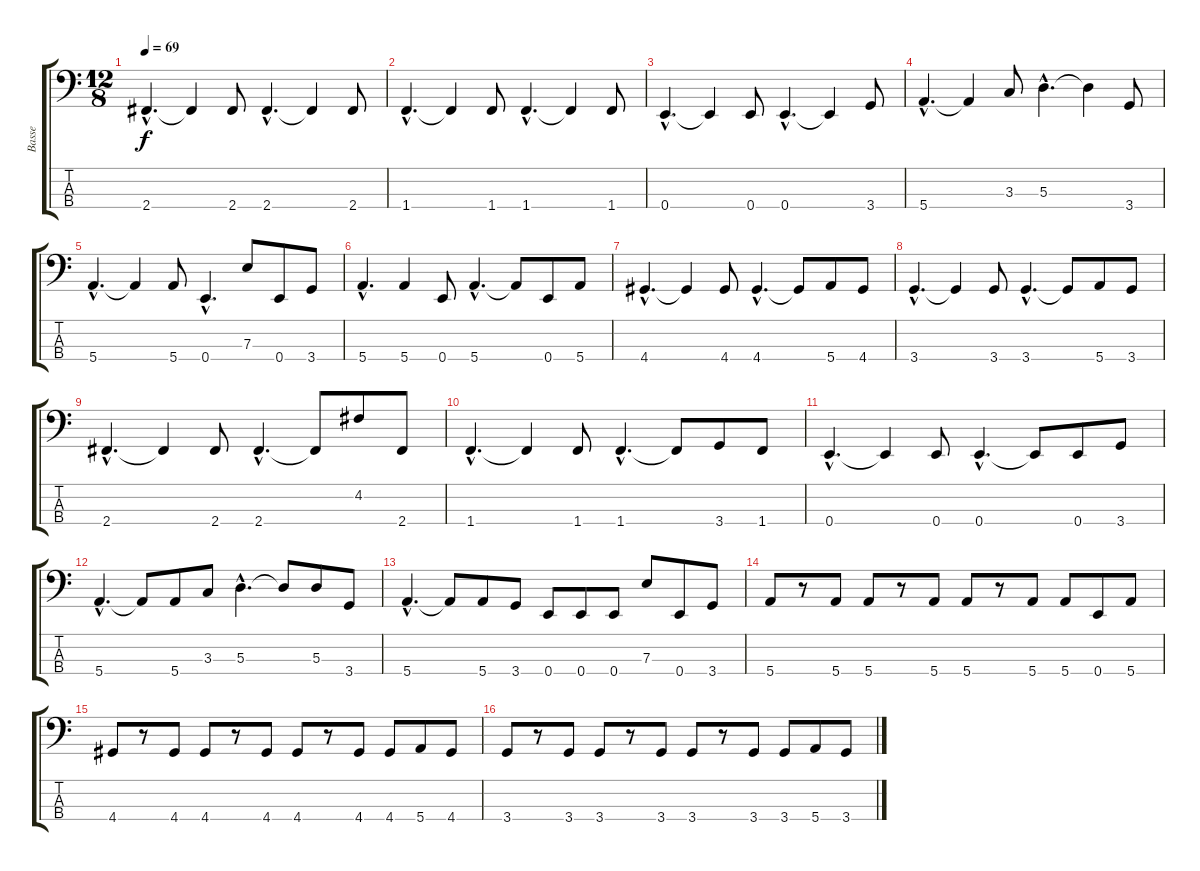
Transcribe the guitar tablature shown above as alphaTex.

\track ("Basse" "Basse") {instrument electricbassfinger}
\staff {score tabs}
\tuning (G2 D2 A1 E1) {hide}
\ts (12 8)
\tempo 69
\clef f4
\ks c
2.4{hac}.4{d dy f} 2.4{t}.4 2.4.8 2.4{hac}.4{d} 2.4{t}.4 2.4.8 |
1.4{hac}.4{d} 1.4{t}.4 1.4.8 1.4{hac}.4{d} 1.4{t}.4 1.4.8 |
0.4{hac}.4{d} 0.4{t}.4 0.4.8 0.4{hac}.4{d} 0.4{t}.4 3.4.8 |
5.4{hac}.4{d} 5.4{t}.4 3.3.8 5.3{hac}.4{d} 5.3{t}.4 3.4.8 |
5.4{hac}.4{d} 5.4{t}.4 5.4.8 0.4{hac}.4{d} 7.3.8 0.4.8 3.4.8 |
5.4{hac}.4{d} 5.4.4 0.4.8 5.4{hac}.4{d} 5.4{t}.8 0.4.8 5.4.8 |
4.4{hac}.4{d} 4.4{t}.4 4.4.8 4.4{hac}.4{d} 4.4{t}.8 5.4.8 4.4.8 |
3.4{hac}.4{d} 3.4{t}.4 3.4.8 3.4{hac}.4{d} 3.4{t}.8 5.4.8 3.4.8 |
2.4{hac}.4{d} 2.4{t}.4 2.4.8 2.4{hac}.4{d} 2.4{t}.8 4.2.8 2.4.8 |
1.4{hac}.4{d} 1.4{t}.4 1.4.8 1.4{hac}.4{d} 1.4{t}.8 3.4.8 1.4.8 |
0.4{hac}.4{d} 0.4{t}.4 0.4.8 0.4{hac}.4{d} 0.4{t}.8 0.4.8 3.4.8 |
5.4{hac}.4{d} 5.4{t}.8 5.4.8 3.3.8 5.3{hac}.4{d} 5.3{t}.8 5.3.8 3.4.8 |
5.4{hac}.4{d} 5.4{t}.8 5.4.8 3.4.8 0.4.8 0.4.8 0.4.8 7.3.8 0.4.8 3.4.8 |
5.4.8 r.8 5.4.8 5.4.8 r.8 5.4.8 5.4.8 r.8 5.4.8 5.4.8 0.4.8 5.4.8 |
4.4.8 r.8 4.4.8 4.4.8 r.8 4.4.8 4.4.8 r.8 4.4.8 4.4.8 5.4.8 4.4.8 |
3.4.8 r.8 3.4.8 3.4.8 r.8 3.4.8 3.4.8 r.8 3.4.8 3.4.8 5.4.8 3.4.8
